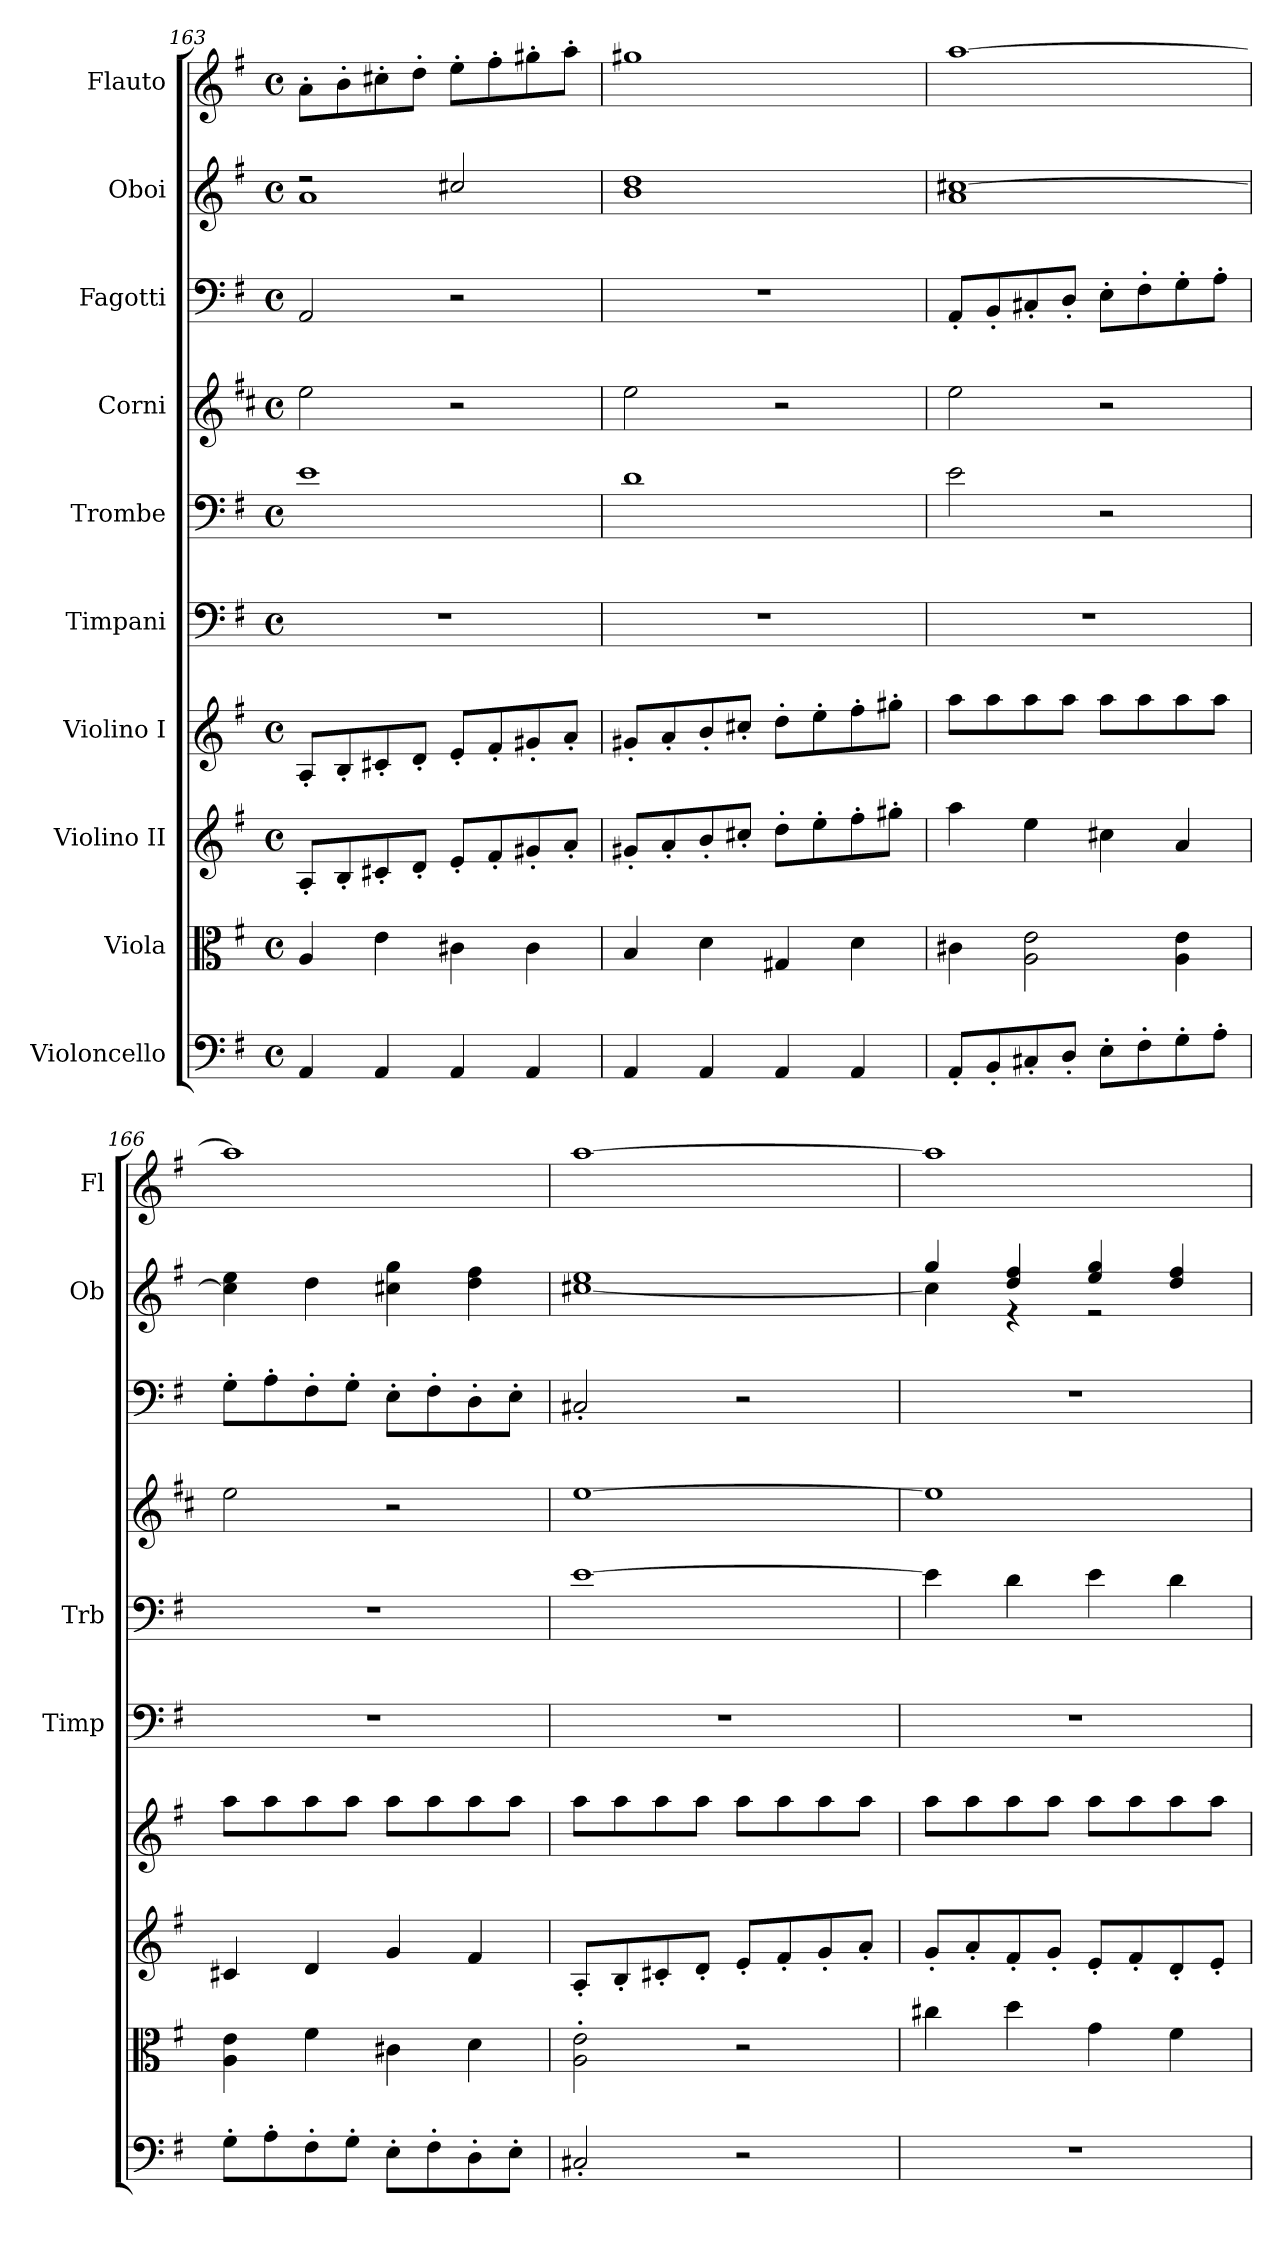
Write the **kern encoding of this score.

**kern	**kern	**kern	**kern	**kern	**kern	**kern	**kern	**kern	**kern
*part10	*part9	*part8	*part7	*part6	*part5	*part4	*part3	*part2	*part1
*staff10	*staff9	*staff8	*staff7	*staff6	*staff5	*staff4	*staff3	*staff2	*staff1
*I"Violoncello	*I"Viola	*I"Violino II	*I"Violino I	*I"Timpani	*I"Trombe	*I"Corni	*I"Fagotti	*I"Oboi	*I"Flauto
*	*	*	*	*I'Timp	*I'Trb	*	*	*I'Ob	*I'Fl
*clefF4	*clefC3	*clefG2	*clefG2	*clefF4	*clefF4	*clefG2	*clefF4	*clefG2	*clefG2
*	*	*	*	*	*	*ITrd4c7	*	*	*
*k[f#]	*k[f#]	*k[f#]	*k[f#]	*k[f#]	*k[f#]	*k[f#]	*k[f#]	*k[f#]	*k[f#]
*M4/4	*M4/4	*M4/4	*M4/4	*M4/4	*M4/4	*M4/4	*M4/4	*M4/4	*M4/4
*met(c)	*met(c)	*met(c)	*met(c)	*met(c)	*met(c)	*met(c)	*met(c)	*met(c)	*met(c)
=163	=163	=163	=163	=163	=163	=163	=163	=163	=163
*	*	*	*	*	*	*	*	*^	*
4AA/	4A/	8A'/L	8A'/L	1r	1e	2a\	2AA/	2r	1a	8a'\L
.	.	8B'/	8B'/	.	.	.	.	.	.	8b'\
4AA/	4e\	8c#X'/	8c#X'/	.	.	.	.	.	.	8cc#X'\
.	.	8d'/J	8d'/J	.	.	.	.	.	.	8dd'\J
4AA/	4c#X\	8e'/L	8e'/L	.	.	2r	2r	2cc#X/	.	8ee'\L
.	.	8f#'/	8f#'/	.	.	.	.	.	.	8ff#'\
4AA/	4c#\	8g#X'/	8g#X'/	.	.	.	.	.	.	8gg#X'\
.	.	8a'/J	8a'/J	.	.	.	.	.	.	8aa'\J
*	*	*	*	*	*	*	*	*v	*v	*
=164	=164	=164	=164	=164	=164	=164	=164	=164	=164
4AA/	4B/	8g#X'/L	8g#X'/L	1r	1d	2a\	1r	1b 1dd	1gg#X
.	.	8a'/	8a'/	.	.	.	.	.	.
4AA/	4d\	8b'/	8b'/	.	.	.	.	.	.
.	.	8cc#X'/J	8cc#X'/J	.	.	.	.	.	.
4AA/	4G#X/	8dd'\L	8dd'\L	.	.	2r	.	.	.
.	.	8ee'\	8ee'\	.	.	.	.	.	.
4AA/	4d\	8ff#'\	8ff#'\	.	.	.	.	.	.
.	.	8gg#X'\J	8gg#X'\J	.	.	.	.	.	.
=165	=165	=165	=165	=165	=165	=165	=165	=165	=165
*	*	*	*	*	*	*	*	*^	*
8AA'/L	4c#X\	4aa\	8aa\L	1r	2e\	2a\	8AA'/L	[1cc#X	1a	[1aa
8BB'/	.	.	8aa\	.	.	.	8BB'/	.	.	.
8C#X'/	2A\ 2e\	4ee\	8aa\	.	.	.	8C#X'/	.	.	.
8D'/J	.	.	8aa\J	.	.	.	8D'/J	.	.	.
8E'\L	.	4cc#X\	8aa\L	.	2r	2r	8E'\L	.	.	.
8F#'\	.	.	8aa\	.	.	.	8F#'\	.	.	.
8G'\	4A\ 4e\	4a/	8aa\	.	.	.	8G'\	.	.	.
8A'\J	.	.	8aa\J	.	.	.	8A'\J	.	.	.
*	*	*	*	*	*	*	*	*v	*v	*
=166	=166	=166	=166	=166	=166	=166	=166	=166	=166
8G'\L	4A\ 4e\	4c#X/	8aa\L	1r	1r	2a\	8G'\L	4cc#\] 4ee\	1aa]
8A'\	.	.	8aa\	.	.	.	8A'\	.	.
8F#'\	4f#\	4d/	8aa\	.	.	.	8F#'\	4dd\	.
8G'\J	.	.	8aa\J	.	.	.	8G'\J	.	.
8E'\L	4c#X\	4g/	8aa\L	.	.	2r	8E'\L	4cc#X\ 4gg\	.
8F#'\	.	.	8aa\	.	.	.	8F#'\	.	.
8D'\	4d\	4f#/	8aa\	.	.	.	8D'\	4dd\ 4ff#\	.
8E'\J	.	.	8aa\J	.	.	.	8E'\J	.	.
=167	=167	=167	=167	=167	=167	=167	=167	=167	=167
*	*	*	*	*	*	*	*	*^	*
2C#X'/	2A\' 2e\'	8A'/L	8aa\L	1r	[1e	[1a	2C#X'/	1ee	[1cc#X	[1aa
.	.	8B'/	8aa\	.	.	.	.	.	.	.
.	.	8c#X'/	8aa\	.	.	.	.	.	.	.
.	.	8d'/J	8aa\J	.	.	.	.	.	.	.
2r	2r	8e'/L	8aa\L	.	.	.	2r	.	.	.
.	.	8f#'/	8aa\	.	.	.	.	.	.	.
.	.	8g'/	8aa\	.	.	.	.	.	.	.
.	.	8a'/J	8aa\J	.	.	.	.	.	.	.
!!LO:PB:g=z
=168	=168	=168	=168	=168	=168	=168	=168	=168	=168	=168
1r	4cc#X\	8g'/L	8aa\L	1r	4e\]	1a]	1r	4gg/	4cc#\]	1aa]
.	.	8a'/	8aa\	.	.	.	.	.	.	.
.	4dd\	8f#'/	8aa\	.	4d\	.	.	4dd/ 4ff#/	4r	.
.	.	8g'/J	8aa\J	.	.	.	.	.	.	.
.	4g\	8e'/L	8aa\L	.	4e\	.	.	4ee/ 4gg/	2r	.
.	.	8f#'/	8aa\	.	.	.	.	.	.	.
.	4f#\	8d'/	8aa\	.	4d\	.	.	4dd/ 4ff#/	.	.
.	.	8e'/J	8aa\J	.	.	.	.	.	.	.
*	*	*	*	*	*	*	*	*v	*v	*
=	=	=	=	=	=	=	=	=	=
*-	*-	*-	*-	*-	*-	*-	*-	*-	*-
